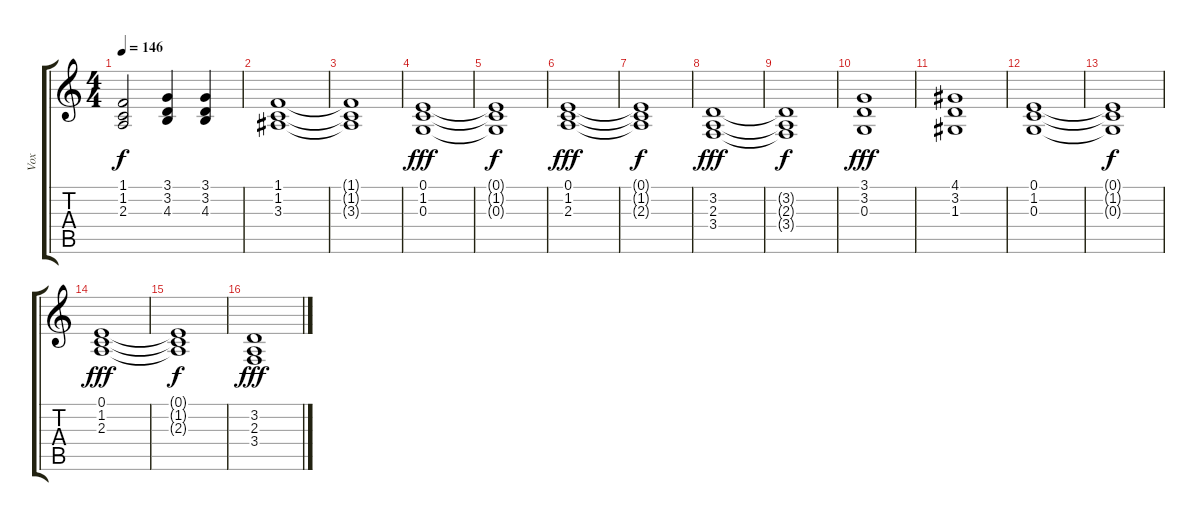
\track ("Vox" "Vox") {instrument synthvoice}
\staff {score tabs}
\tuning (E4 B3 G3 D3 A2 E2) {hide}
\ts (4 4)
\tempo 146
\clef g2
\ks c
(1.1{t} 1.2{t} 2.3{t}).2{dy f} (3.1 3.2 4.3).4 (3.1 3.2 4.3).4 |
(1.1 1.2 3.3).1 |
(1.1{t} 1.2{t} 3.3{t}).1 |
(0.1 1.2 0.3).1{dy fff volume 11 instrument synthvoice} |
(0.1{t} 1.2{t} 0.3{t}).1{dy f} |
(0.1 1.2 2.3).1{dy fff} |
(0.1{t} 1.2{t} 2.3{t}).1{dy f} |
(3.2 2.3 3.4).1{dy fff} |
(3.2{t} 2.3{t} 3.4{t}).1{dy f} |
(3.1 3.2 0.3).1{dy fff} |
(4.1 3.2 1.3).1 |
(0.1 1.2 0.3).1 |
(0.1{t} 1.2{t} 0.3{t}).1{dy f} |
(0.1 1.2 2.3).1{dy fff} |
(0.1{t} 1.2{t} 2.3{t}).1{dy f} |
(3.2 2.3 3.4).1{dy fff}
